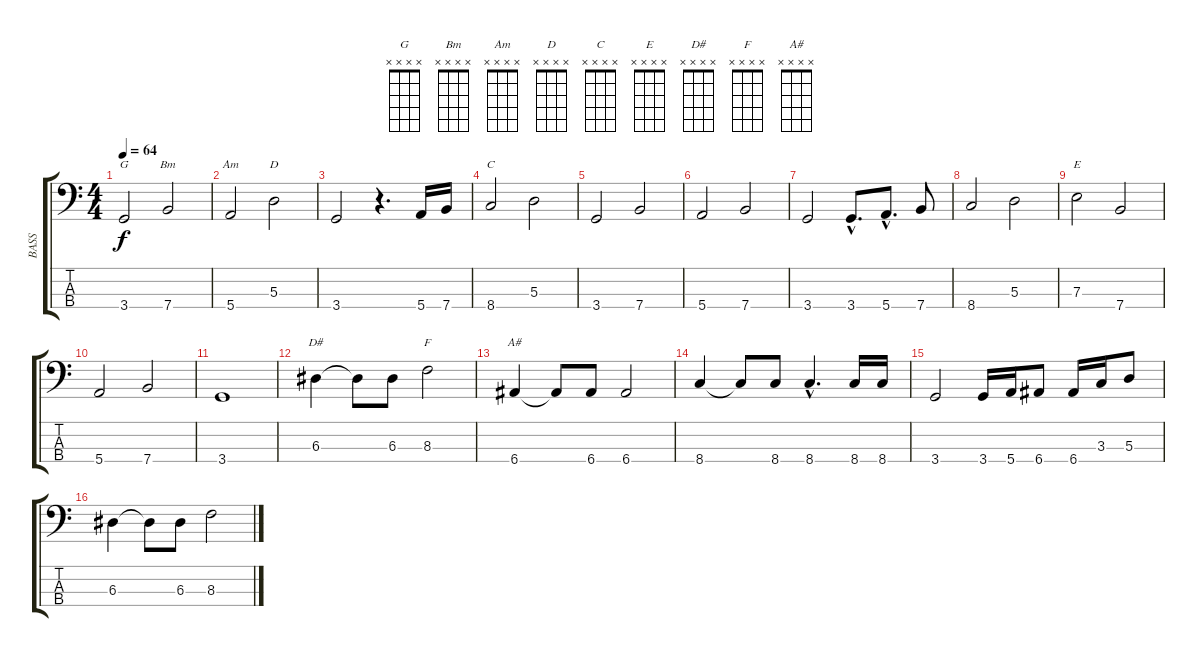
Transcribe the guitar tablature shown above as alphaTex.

\track ("BASS" "BASS") {instrument electricbassfinger}
\staff {score tabs}
\tuning (G2 D2 A1 E1) {hide}
\chord ("G" x x x x)
\chord ("Bm" x x x x)
\chord ("Am" x x x x)
\chord ("D" x x x x)
\chord ("C" x x x x)
\chord ("E" x x x x)
\chord ("D#" x x x x)
\chord ("F" x x x x)
\chord ("A#" x x x x)
\ts (4 4)
\tempo 64
\clef f4
\ks c
3.4.2{ch "G" dy f} 7.4.2{ch "Bm"} |
5.4.2{ch "Am"} 5.3.2{ch "D"} |
3.4.2 r.4{d} 5.4.16{volume 16} 7.4.16{volume 16} |
8.4.2{ch "C"} 5.3.2 |
3.4.2 7.4.2 |
5.4.2 7.4.2 |
3.4.2 3.4{hac}.8{d} 5.4{hac}.8{d} 7.4.8 |
8.4.2 5.3.2 |
7.3.2{ch "E"} 7.4.2 |
5.4.2 7.4.2 |
3.4.1 |
6.3.4{ch "D#"} 6.3{t}.8 6.3.8 8.3.2{ch "F"} |
6.4.4{ch "A#"} 6.4{t}.8 6.4.8 6.4.2 |
8.4.4 8.4{t}.8 8.4.8 8.4{hac}.4{d} 8.4.16 8.4.16 |
3.4.2 3.4.16 5.4.16 6.4.8 6.4.16 3.3.16 5.3.8 |
6.3.4 6.3{t}.8 6.3.8 8.3.2
